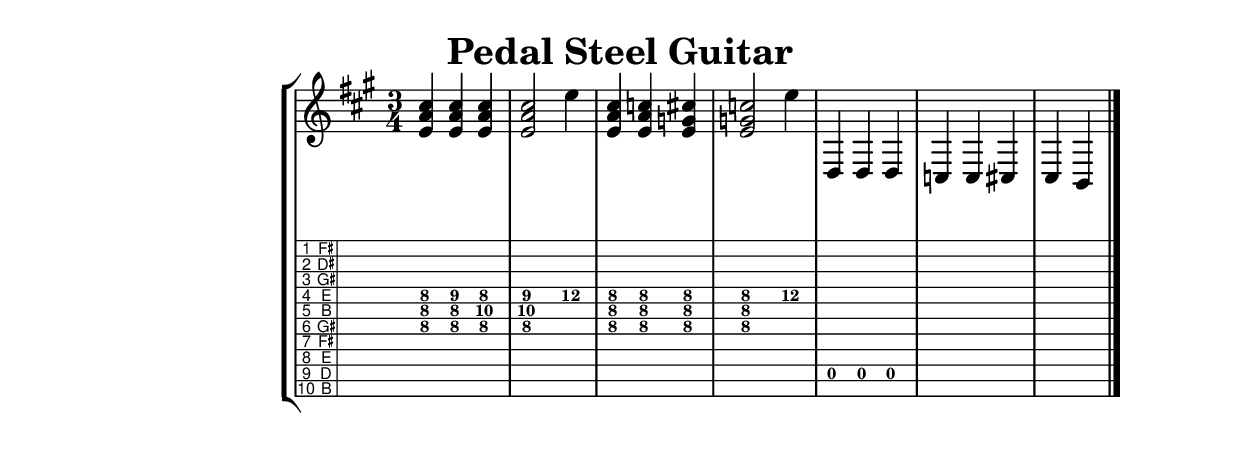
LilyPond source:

\version "2.24.1"

\version "2.24.1"

%% PSG event definitions

#(define (define-event! type properties)
  (set-object-property! type
    'music-description
    (cdr (assq 'description properties)))
  (set! properties (assoc-set! properties 'name type))
  (set! properties (assq-remove! properties 'description))
  (hashq-set! music-name-to-property-table type properties)
  (set! music-descriptions
    (sort (cons (cons type properties)
      music-descriptions)
      alist<?)))

#(define-event-class 'psg-pedal-or-lever-event 'span-event)

#(define-event!
  'PsgPedalOrLeverEvent
  '((description . "Engage or release PSG pedal or knee level.")
    (types . (post-event event pedal-event psg-pedal-or-lever-event))))

%% ID helpers

#(define (psg-id-to-string x)
  (if (string? x)
    (begin x)
    (if (symbol? x)
      (symbol->string x)
      (number->string x))))

#(define (psg-id-type? x)
  (if (string? x)
    (begin #t)
    (if (symbol? x)
      (begin #t)
      (number? x))))
     
%% Event creation

make-psg-pedal-event =
#(define-music-function
  (id span-dir amount)
  (psg-id-type? number? rational?)
  (if (> amount 2)
    (begin 
      (ly:warning "Pedal or lever event with amount greater than extended (2) - processing as extended")
      (set! amount 2)))
  (if (<= amount 0)
    (begin
      (ly:warning "Pedal or lever event with zero or negative amount - setting to 1")
      (set! amount 1)))
  (make-music 'PsgPedalOrLeverEvent 'span-direction span-dir 'id (psg-id-to-string id) 'amount amount))

psgFractional =
#(define-music-function
  (id num denom)
  (psg-id-type? integer? integer?)
  (make-psg-pedal-event id START (/ num denom)))

psgExt =
#(define-music-function
  (id)
  (psg-id-type?)
  (make-psg-pedal-event id START 2))

psgOn =
#(define-music-function
  (id)
  (psg-id-type?)
  (make-psg-pedal-event id START 1))

psgOff =
#(define-music-function
  (id)
  (psg-id-type?)
  (make-psg-pedal-event id STOP 1))

%% Copedent checks & predicate - here we define correct or bad input for defining copedents

#(define (psg-check-strings strings)
  (if (null? strings)
    (begin #t)
    (if (and (list? strings) (ly:pitch? (car strings)))
      (psg-check-strings (cdr strings))
      (ly:error ("Strings must be expressed as a list of pitches - use \\stringTuning to create!")))))

#(define (psg-check-alterations alterations)
  (if (null? alterations)
    (begin #t)
    (if (and (list? alterations) (number? (car alterations)))
      (psg-check-alterations (cdr alterations))
      (ly:error ("String alterations must be expressed a list of numbers in semitones!")))))

#(define (psg-check-pedals-and-levers strings pedal-and-levers)
  (if (null? pedal-and-levers)
    (begin #t)
    (let ((current-alterations (cadar pedal-and-levers))
      (extended-alterations (caddar pedal-and-levers)))
      (if (and (= (length current-alterations) (length strings)) (or (null? extended-alterations)(= (length extended-alterations) (length strings))))
        (and (psg-check-alterations current-alterations) (psg-check-alterations extended-alterations) (psg-check-pedals-and-levers strings (cdr pedal-and-levers)))
        (ly:error ("Number of string alterations in pedal or lever doesn't match the number of strings!"))))))

#(define (psg-copedent? copedent)
  (if (and (not (null? copedent)) (list? copedent))
    (let ((strings (car copedent))
      (pedals-and-levers (cdr copedent)))
      (and (psg-check-strings strings) (psg-check-pedals-and-levers strings pedals-and-levers)))
    (begin #f)))

%% Context properties

#(set-object-property! 'copedent 'translation-type? psg-copedent?)

%% Copedent definition functions

psg-define-pedal-or-lever-ext =
#(define-scheme-function
  (id alterations extended-alterations)
  (psg-id-type? list? list?)
  (list (psg-id-to-string id) (reverse alterations) (reverse extended-alterations)))

psg-define-pedal-or-lever =
#(define-scheme-function
  (id alterations)
  (psg-id-type? list?)
  (psg-define-pedal-or-lever-ext id alterations '()))

psg-define-copedent =
#(define-scheme-function
  (strings pedal-and-levers)
  (list? list?)
  (define copedent (append (list strings) pedal-and-levers))
  (if (psg-copedent? copedent)
    (begin copedent)
    (begin (ly:error ("Copedent is not correctly defined!")'(())))))
    
%% Utilities for accessing parts of a copedent

#(define (psg-copedent-strings copedent)
  (car copedent))
  
#(define (psg-copedent-pedals-and-levers copedent)
  (cdr copedent))

#(define (psg-copedent-num-strings copedent)
  (length (psg-copedent-strings copedent)))

#(define (psg-copedent-id-list copedent)
  (map car (psg-copedent-pedals-and-levers copedent)))

#(define (psg-alterations-for-id copedent id)
  (define id-list (psg-copedent-id-list copedent))
  (define id-sublist (member id id-list))
  (if id-sublist
    (let ((pedals-and-levers (psg-copedent-pedals-and-levers copedent)))
      (cdr (list-ref pedals-and-levers (- (length pedals-and-levers) (length id-sublist)))))
    (begin #f)))

%% Evaluation of copedents - here we define functions for deftermining the active tuning given a copedent and set of active pedals or levers

#(define (transpose-string pitch alter)
  (begin
    (ly:make-pitch 
      (ly:pitch-octave pitch)
      (ly:pitch-notename pitch)
      (+ (ly:pitch-alteration pitch) (/ alter 2)))))

#(define (sum-alterations prev add)
  (if (and (not (= add 0)) (not (= prev 0)))
    (ly:error "Impossible pedal/lever combination"))
  (+ prev add))

#(define (calculate-alterations normal extended amount)
  (if (<= amount 1)
      (map (lambda (a) (* a amount)) normal)
      (map (lambda (a b) (+ (* (- 2 amount) b) (* (- 1 amount) a))) normal extended)))

#(define (psg-evaluation-loop adjust copedent active)  
  (if (null? active)
    (begin adjust)
    (let ((alterations (psg-alterations-for-id copedent (caar active)))
      (amount (cadar active)))
      (if alterations
        (begin 
          (set! adjust (psg-evaluation-loop adjust copedent (cdr active)))
          (map sum-alterations adjust (calculate-alterations (car alterations) (cadr alterations) amount)))
        (begin adjust)))))

#(define (psg-evaluate-copedent copedent active offset)
  (define strings (psg-copedent-strings copedent))
  (define adjust (map (lambda (x) (begin 0)) strings))
  
  (if (not (null? (psg-copedent-pedals-and-levers copedent)))
    (begin
      (set! adjust (psg-evaluation-loop adjust copedent active))
      (set! strings (map transpose-string strings adjust))))
  
  ; check whether to add an additional string for display style
  
  (if offset
    (append strings (list #{c''''''''#}))
    strings))

%% Engraver

#(define (psg-valid-pedal-or-lever copedent id amount)
  (define alterations (psg-alterations-for-id copedent id)) 

  (if alterations
    (if (and (> amount 1) (null? (cadr alterations)))
      (begin 
        (ly:warning "Pedal or lever ~a does not have extension - ignoring!" id)
        #f)
      #t)
    (begin 
      (ly:warning "No pedal or lever with id ~a in copedent - ignoring!" id)
      #f)))

#(define (psg-id-find active id)
  (if (null? active)
    (begin #f)
    (if (equal? (caar active) id)
      (begin #t)
      (psg-id-find (cdr active) id))))

#(define (psg-remove-id active id)
  (filter (lambda (x) (not (equal? (car x) id))) active))

#(define (psg-add-id active id amount)
  (append active (list (list id amount))))

#(define (psg-tab-engraver context)
  (let 
   ((copedent (ly:context-property context 'copedent))
    (active '())
    (offset #t))
    (make-engraver
      ((initialize engraver)
        (if (not (psg-copedent? copedent))
          (ly:error "Copedent is not defined for PSGTabStaff"))
        (ly:context-set-property! context 'stringTunings (psg-evaluate-copedent copedent active offset)))
      (listeners
        ((psg-pedal-or-lever-event engraver event)
          (define dir (ly:event-property event 'span-direction))
          (define id (ly:event-property event 'id))
          (define amount (ly:event-property event 'amount))
          (if (psg-valid-pedal-or-lever copedent id amount)
            (begin 
              (if (eq? dir START)
                (if (not (psg-id-find active id))
                  (set! active (psg-add-id active id amount))
                  (if (member (list id amount) active)
                    (ly:warning "Pedal or lever ~a re-engaged at the same amount without releasing/changing it" id)
                    (set! active (psg-add-id (psg-remove-id active id) id amount))))
                (if (psg-id-find active id)
                  (set! active (psg-remove-id active id))
                  (ly:warning "Pedal or lever ~a released without engaging it" id)))
              (ly:context-set-property! context 'stringTunings (psg-evaluate-copedent copedent active offset)))))))))

%% Clef stencil

#(define (psg-tab-clef copedent inspace)
  (let 
    ((height (if inspace 6.2 7)))
    (begin 
      #{
        \override Clef.stencil = #(lambda (grob) 
          (grob-interpret-markup grob
            #{
              \markup
              \override #'(baseline-skip . 1.5)
              \concat
              {
                \hspace #-0.6
                \raise #height \center-column \sans \fontsize #-3 #(psg-string-numbers copedent)
                \hspace #0.2
                \raise #height \center-column \sans \fontsize #-3 #(psg-string-names copedent)
                \hspace #0.2
                \lower #7.5 \draw-line #'(0 . 15)
              }
            #}))
      #})))
  
%% Markup for copedents

#(define (pitch-to-markup pitch)
  (let ((alteration (ly:pitch-alteration pitch))
        (letter (string (integer->char (+ 65 (modulo (- (ly:pitch-notename pitch) 5) 7))))))
    (if (= alteration 0)
        (list (markup (#:simple letter)))
        (list (make-concat-markup (list (markup #:simple letter) (markup (#:raise 0.6 (#:fontsize -4 (make-accidental-markup alteration))))))))))

#(define (psg-string-numbers copedent)
  (define (psg-string-number-list idx num)
    (let ((str (number->string idx)))
      (if (>= idx num)
          (list (markup (#:simple str)))
          (append (list (markup (#:simple str))) (psg-string-number-list (+ idx 1) num)))))
  (psg-string-number-list 1 (psg-copedent-num-strings copedent)))

#(define (psg-string-names copedent)
  (define strings (psg-copedent-strings copedent))
  (define (psg-string-name-list idx num)
    (let ((item (pitch-to-markup (list-ref strings idx))))
      (begin (if (>= idx num)
          (begin item)
          (append item (psg-string-name-list (+ idx 1) num))))))
  (psg-string-name-list 0 (- (psg-copedent-num-strings copedent) 1)))

\version "2.24.1"

%% Create the basic tuning when no pedals or levers are engaged

 PSGE-tuning = \stringTuning <b d e fis gis b e' gis' dis' fis'>
  
%% Create a set of pedals and levers with an ID (symbol, string or number) and a list of string alterations in semitones
  
pedalA = \psg-define-pedal-or-lever A #'(2 0 0 0 0 2 0 0 0 0)
pedalB = \psg-define-pedal-or-lever B #'(0 0 0 0 1 0 0 1 0 0)
pedalC = \psg-define-pedal-or-lever C #'(0 0 0 0 0 2 2 0 0 0)
pedalD = \psg-define-pedal-or-lever D #'(-2 0 0 0 -2 -2 0 0 0 0)
leverLKL = \psg-define-pedal-or-lever LKL #'(0 0 1 0 0 0 1 0 0 0) 
leverLKV = \psg-define-pedal-or-lever-ext LKV #'(0 0 0 0 2 0 0 0 0 0) #'(0 0 0 0 3 0 0 0 0 0)
leverLKR = \psg-define-pedal-or-lever LKR #'(0 0 -1 0 0 0 -1 0 0 0)
leverRKL = \psg-define-pedal-or-lever RKL #'(0 0 0 2 0 0 0 0 1 2)
leverRKR = \psg-define-pedal-or-lever-ext RKR #'(0 -2 0 0 0 0 0 0 -1 0) #'(0 -2 0 0 0 0 0 0 -2 0)

%% Define the copedent by passing the tuning and a list of pedals and levers

copedentE = \psg-define-copedent #PSGE-tuning #(list pedalA pedalB pedalC pedalD leverLKL leverLKV leverLKR leverRKL leverRKR)


\header
{
  title = "Pedal Steel Guitar"
}

myNotes = \transpose c c'
{
  \set TabStaff.restrainOpenStrings = ##t
  <e\6 a\5 cis'\4>4 \psgOn A \psgOn LKL <e\6 a\5 cis'\4>4 \psgOff LKL <e\6 a\5 cis'\4>4 \psgOff A \psgOn LKL <e\6 a\5 cis'\4>2 \psgOff LKL e'4\4
  <e\6 a\5 cis'\4>4 \psgOn A \psgOn LKL <e\6 a\5 c'\4>4 \psgOff LKL <e\6 g\5 cis'\4>4 \psgOff A \psgOn LKL <e\6 g\5 c'\4>2 \psgOff LKL e'4\4
  d,\10 \psgOn A d,\10 \psgOff A d,\10 \psgFractional A 1 2 c, c, \psgOff A cis, cis, \psgOn A b,, \psgOff A
  \bar "|."
}

\paper
{
  system-system-spacing = #'((basic-distance . 20) (padding . 3))
}

\score
{
  \layout
  {
    indent = 40

    \context
    {
      \Score
      \override StaffGrouper.staff-staff-spacing.padding = 0
      \override StaffGrouper.staff-staff-spacing.basic-distance = 20
    }

    \context
    {
      \Staff
      \omit StringNumber
    }

    \context
    {
      \TabStaff
      \name PedalSteelTab
      \alias TabStaff
      \consists #psg-tab-engraver
      
      %% Overrides for tab in a space
      
      \override TabNoteHead.extra-offset = #'(0 . -0.5)
      \override TabNoteHead.font-size = #-3
      \override TabNoteHead.whiteout = ##f
      
      copedent = \copedentE
      #(psg-tab-clef  #{\copedentE#} #t)
    }
    \inherit-acceptability PedalSteelTab TabStaff
    \inherit-acceptability TabStaff PedalSteelTab
  }

  \new StaffGroup <<
    \new Staff
    {
      \clef "G"
      \key a \major
      \time 3/4
      \myNotes
    }
    \new PedalSteelTab
    {
      \myNotes
    }
  >>
}